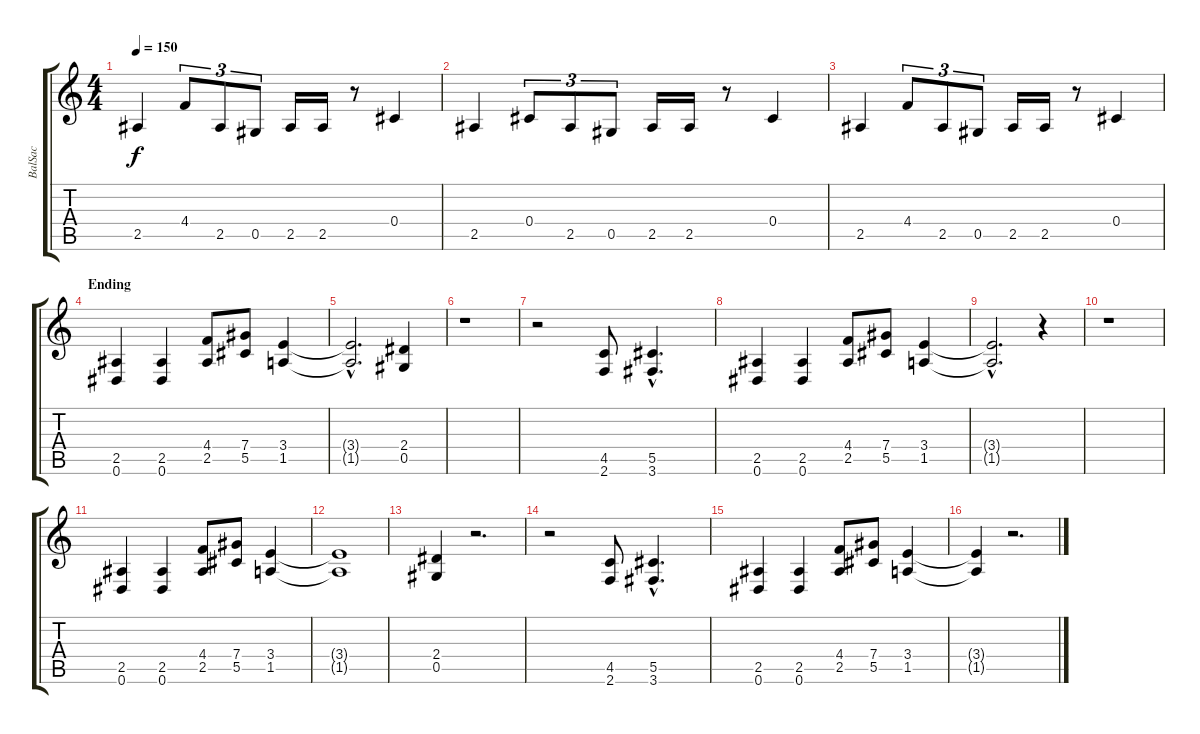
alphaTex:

\track ("BalSac" "BalSac") {instrument distortionguitar}
\staff {score tabs}
\tuning (Eb4 Bb3 Gb3 Db3 Ab2 Eb2) {hide}
\ts (4 4)
\tempo 150
\clef g2
\ks c
2.5.4{dy f} 4.4.8{tu (3 2)} 2.5.8{tu (3 2)} 0.5.8{tu (3 2)} 2.5.16 2.5.16 r.8 0.4.4 |
2.5.4 0.4.8{tu (3 2)} 2.5.8{tu (3 2)} 0.5.8{tu (3 2)} 2.5.16 2.5.16 r.8 0.4.4 |
2.5.4 4.4.8{tu (3 2)} 2.5.8{tu (3 2)} 0.5.8{tu (3 2)} 2.5.16 2.5.16 r.8 0.4.4 |
\section ("" "Ending")
(2.5 0.6).4 (2.5 0.6).4 (4.4 2.5).8 (7.4 5.5).8 (3.4 1.5).4 |
(3.4{hac t} 1.5{hac t}).2{d} (2.4 0.5).4 |
r.1 |
r.2 (4.5 2.6).8 (5.5{hac} 3.6{hac}).4{d} |
(2.5 0.6).4 (2.5 0.6).4 (4.4 2.5).8 (7.4 5.5).8 (3.4 1.5).4 |
(3.4{hac t} 1.5{hac t}).2{d} r.4 |
r.1 |
(2.5 0.6).4 (2.5 0.6).4 (4.4 2.5).8 (7.4 5.5).8 (3.4 1.5).4 |
(3.4{t} 1.5{t}).1 |
(2.4 0.5).4 r.2{d} |
r.2 (4.5 2.6).8 (5.5{hac} 3.6{hac}).4{d} |
(2.5 0.6).4 (2.5 0.6).4 (4.4 2.5).8 (7.4 5.5).8 (3.4 1.5).4 |
(3.4{t} 1.5{t}).4 r.2{d}
